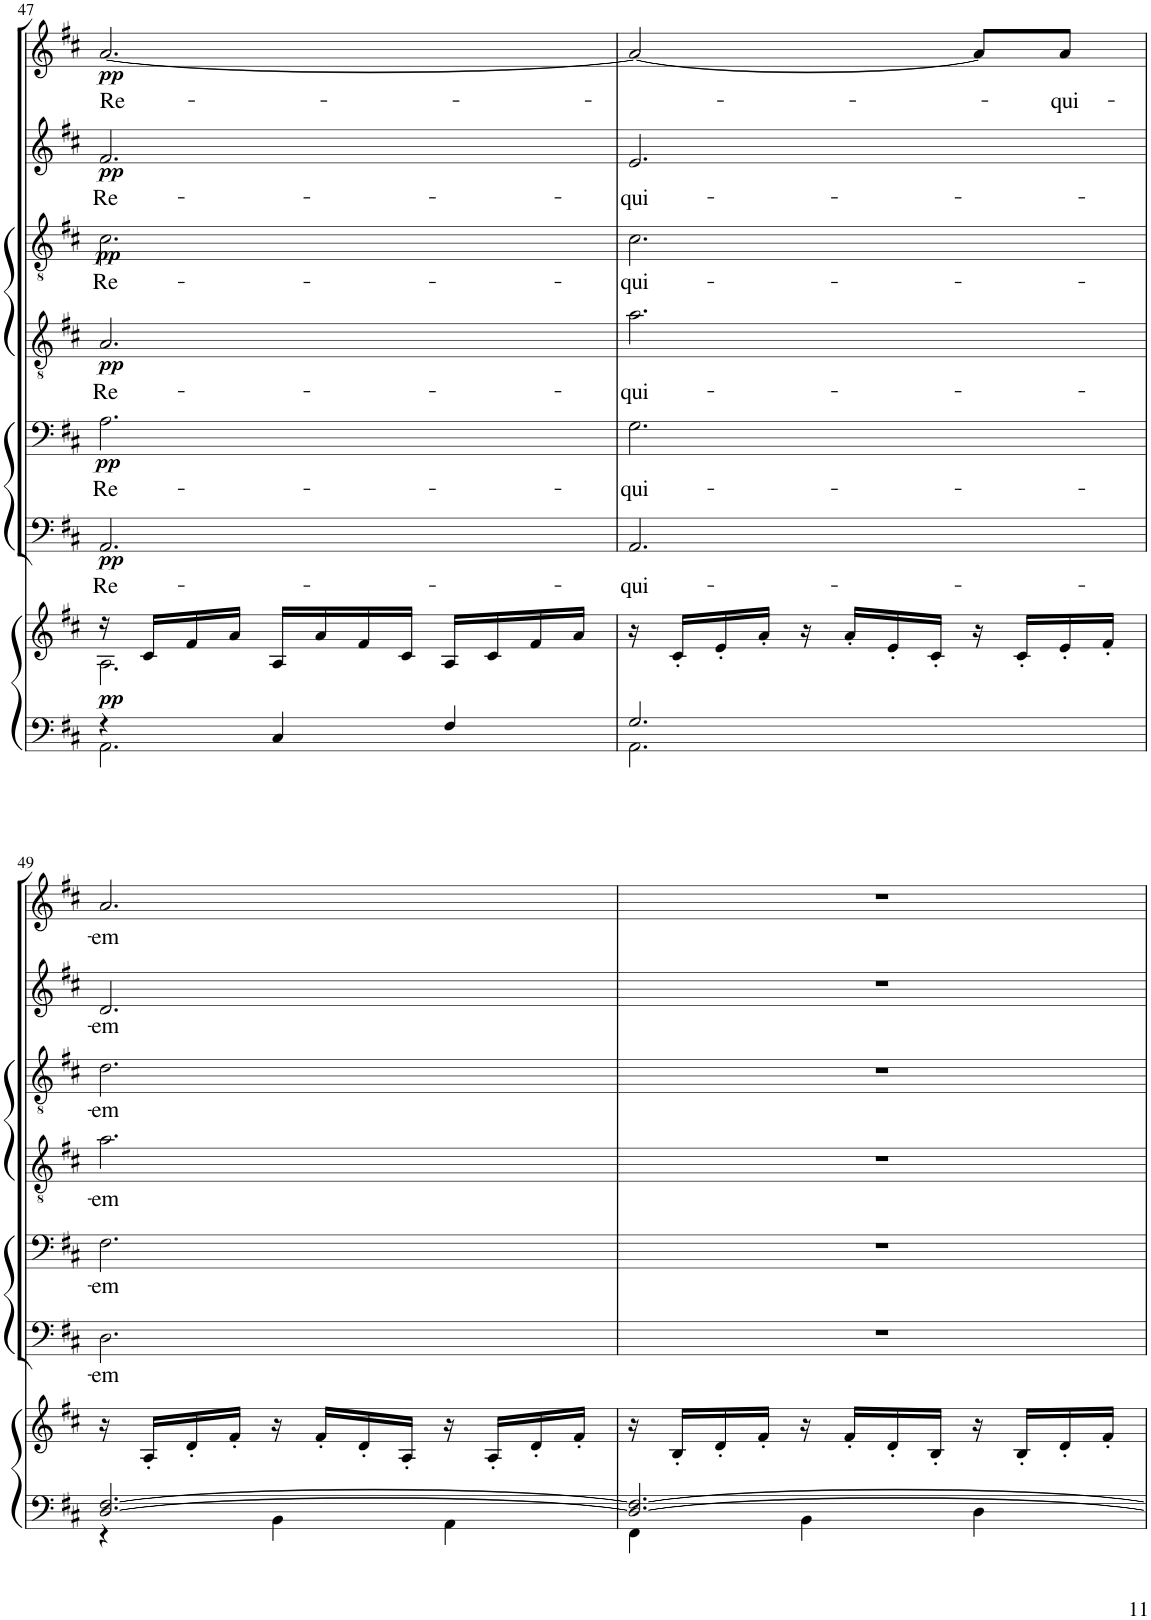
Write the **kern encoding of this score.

**kern	**kern	**dynam	**kern	**text	**dynam	**kern	**text	**dynam	**kern	**text	**dynam	**kern	**text	**dynam	**kern	**text	**dynam	**kern	**text	**dynam
*part7	*part7	*part7	*part6	*part6	*part6	*part5	*part5	*part5	*part4	*part4	*part4	*part3	*part3	*part3	*part2	*part2	*part2	*part1	*part1	*part1
*staff8	*staff7	*staff7/8	*staff6	*staff6	*staff6	*staff5	*staff5	*staff5	*staff4	*staff4	*staff4	*staff3	*staff3	*staff3	*staff2	*staff2	*staff2	*staff1	*staff1	*staff1
*I"PIANO	*	*	*I"BASSES II	*	*	*I"BASSES I	*	*	*I"TÉNORS II	*	*	*I"TÉNORS I	*	*	*I"ALTOS	*	*	*I"SOPRANOS	*	*
*I'Pno	*	*	*	*	*	*	*	*	*	*	*	*	*	*	*	*	*	*	*	*
!!LO:PB:g=z
*clefF4	*clefG2	*	*clefF4	*	*	*clefF4	*	*	*clefGv2	*	*	*clefGv2	*	*	*clefG2	*	*	*clefG2	*	*
*k[f#c#]	*k[f#c#]	*	*k[f#c#]	*	*	*k[f#c#]	*	*	*k[f#c#]	*	*	*k[f#c#]	*	*	*k[f#c#]	*	*	*k[f#c#]	*	*
*M3/4	*M3/4	*	*M3/4	*	*	*M3/4	*	*	*M3/4	*	*	*M3/4	*	*	*M3/4	*	*	*M3/4	*	*
=47	=47	=47	=47	=47	=47	=47	=47	=47	=47	=47	=47	=47	=47	=47	=47	=47	=47	=47	=47	=47
*^	*^	*	*	*	*	*	*	*	*	*	*	*	*	*	*	*	*	*	*	*
!	!	!	!	!LO:DY:b	!	!LO:LY:b	!LO:DY:b	!	!LO:LY:b	!LO:DY:b	!	!LO:LY:b	!LO:DY:b	!	!LO:LY:b	!LO:DY:b	!	!LO:LY:b	!LO:DY:b	!	!LO:LY:b	!LO:DY:b
4r	2.AA\	16r	2.A\	pp	2.AA/	Re-	pp	2.A\	Re-	pp	2.A/	Re-	pp	2.c#\	Re-	pp	2.f#/	Re-	pp	[2.a/	Re-	pp
.	.	16c#/LL	.	.	.	.	.	.	.	.	.	.	.	.	.	.	.	.	.	.	.	.
.	.	16f#/	.	.	.	.	.	.	.	.	.	.	.	.	.	.	.	.	.	.	.	.
.	.	16a/JJ	.	.	.	.	.	.	.	.	.	.	.	.	.	.	.	.	.	.	.	.
4C#/	.	16A/LL	.	.	.	.	.	.	.	.	.	.	.	.	.	.	.	.	.	.	.	.
.	.	16a/	.	.	.	.	.	.	.	.	.	.	.	.	.	.	.	.	.	.	.	.
.	.	16f#/	.	.	.	.	.	.	.	.	.	.	.	.	.	.	.	.	.	.	.	.
.	.	16c#/JJ	.	.	.	.	.	.	.	.	.	.	.	.	.	.	.	.	.	.	.	.
4F#/	.	16A/LL	.	.	.	.	.	.	.	.	.	.	.	.	.	.	.	.	.	.	.	.
.	.	16c#/	.	.	.	.	.	.	.	.	.	.	.	.	.	.	.	.	.	.	.	.
.	.	16f#/	.	.	.	.	.	.	.	.	.	.	.	.	.	.	.	.	.	.	.	.
.	.	16a/JJ	.	.	.	.	.	.	.	.	.	.	.	.	.	.	.	.	.	.	.	.
*	*	*v	*v	*	*	*	*	*	*	*	*	*	*	*	*	*	*	*	*	*	*	*
=48	=48	=48	=48	=48	=48	=48	=48	=48	=48	=48	=48	=48	=48	=48	=48	=48	=48	=48	=48	=48	=48
!	!	!	!	!	!LO:LY:b	!	!	!LO:LY:b	!	!	!LO:LY:b	!	!	!LO:LY:b	!	!	!LO:LY:b	!	!	!	!
2.G/	2.AA\	16r	.	2.AA/	-qui-	.	2.G\	-qui-	.	2.a\	-qui-	.	2.c#\	-qui-	.	2.e/	-qui-	.	2a/_	.	.
.	.	16c#'/LL	.	.	.	.	.	.	.	.	.	.	.	.	.	.	.	.	.	.	.
.	.	16e'/	.	.	.	.	.	.	.	.	.	.	.	.	.	.	.	.	.	.	.
.	.	16a'/JJ	.	.	.	.	.	.	.	.	.	.	.	.	.	.	.	.	.	.	.
.	.	16r	.	.	.	.	.	.	.	.	.	.	.	.	.	.	.	.	.	.	.
.	.	16a'/LL	.	.	.	.	.	.	.	.	.	.	.	.	.	.	.	.	.	.	.
.	.	16e'/	.	.	.	.	.	.	.	.	.	.	.	.	.	.	.	.	.	.	.
.	.	16c#'/JJ	.	.	.	.	.	.	.	.	.	.	.	.	.	.	.	.	.	.	.
.	.	16r	.	.	.	.	.	.	.	.	.	.	.	.	.	.	.	.	8a/L]	.	.
.	.	16c#'/LL	.	.	.	.	.	.	.	.	.	.	.	.	.	.	.	.	.	.	.
!	!	!	!	!	!	!	!	!	!	!	!	!	!	!	!	!	!	!	!	!LO:LY:b	!
.	.	16e'/	.	.	.	.	.	.	.	.	.	.	.	.	.	.	.	.	8a/J	-qui-	.
.	.	16f#'/JJ	.	.	.	.	.	.	.	.	.	.	.	.	.	.	.	.	.	.	.
!!LO:LB:g=z
=49	=49	=49	=49	=49	=49	=49	=49	=49	=49	=49	=49	=49	=49	=49	=49	=49	=49	=49	=49	=49	=49
!	!	!	!	!	!LO:LY:b	!	!	!LO:LY:b	!	!	!LO:LY:b	!	!	!LO:LY:b	!	!	!LO:LY:b	!	!	!LO:LY:b	!
[2.D/ [2.F#/	4r	16r	.	2.D\	-em	.	2.F#\	-em	.	2.a\	-em	.	2.d\	-em	.	2.d/	-em	.	2.a/	-em	.
.	.	16A'/LL	.	.	.	.	.	.	.	.	.	.	.	.	.	.	.	.	.	.	.
.	.	16d'/	.	.	.	.	.	.	.	.	.	.	.	.	.	.	.	.	.	.	.
.	.	16f#'/JJ	.	.	.	.	.	.	.	.	.	.	.	.	.	.	.	.	.	.	.
.	4BB\	16r	.	.	.	.	.	.	.	.	.	.	.	.	.	.	.	.	.	.	.
.	.	16f#'/LL	.	.	.	.	.	.	.	.	.	.	.	.	.	.	.	.	.	.	.
.	.	16d'/	.	.	.	.	.	.	.	.	.	.	.	.	.	.	.	.	.	.	.
.	.	16A'/JJ	.	.	.	.	.	.	.	.	.	.	.	.	.	.	.	.	.	.	.
.	4AA\	16r	.	.	.	.	.	.	.	.	.	.	.	.	.	.	.	.	.	.	.
.	.	16A'/LL	.	.	.	.	.	.	.	.	.	.	.	.	.	.	.	.	.	.	.
.	.	16d'/	.	.	.	.	.	.	.	.	.	.	.	.	.	.	.	.	.	.	.
.	.	16f#'/JJ	.	.	.	.	.	.	.	.	.	.	.	.	.	.	.	.	.	.	.
=50	=50	=50	=50	=50	=50	=50	=50	=50	=50	=50	=50	=50	=50	=50	=50	=50	=50	=50	=50	=50	=50
2.D/_ 2.F#/_	4FF#\	16r	.	2.r	.	.	2.r	.	.	2.r	.	.	2.r	.	.	2.r	.	.	2.r	.	.
.	.	16B'/LL	.	.	.	.	.	.	.	.	.	.	.	.	.	.	.	.	.	.	.
.	.	16d'/	.	.	.	.	.	.	.	.	.	.	.	.	.	.	.	.	.	.	.
.	.	16f#'/JJ	.	.	.	.	.	.	.	.	.	.	.	.	.	.	.	.	.	.	.
.	4BB\	16r	.	.	.	.	.	.	.	.	.	.	.	.	.	.	.	.	.	.	.
.	.	16f#'/LL	.	.	.	.	.	.	.	.	.	.	.	.	.	.	.	.	.	.	.
.	.	16d'/	.	.	.	.	.	.	.	.	.	.	.	.	.	.	.	.	.	.	.
.	.	16B'/JJ	.	.	.	.	.	.	.	.	.	.	.	.	.	.	.	.	.	.	.
.	4D\	16r	.	.	.	.	.	.	.	.	.	.	.	.	.	.	.	.	.	.	.
.	.	16B'/LL	.	.	.	.	.	.	.	.	.	.	.	.	.	.	.	.	.	.	.
.	.	16d'/	.	.	.	.	.	.	.	.	.	.	.	.	.	.	.	.	.	.	.
.	.	16f#'/JJ	.	.	.	.	.	.	.	.	.	.	.	.	.	.	.	.	.	.	.
*v	*v	*	*	*	*	*	*	*	*	*	*	*	*	*	*	*	*	*	*	*	*
=	=	=	=	=	=	=	=	=	=	=	=	=	=	=	=	=	=	=	=	=
*-	*-	*-	*-	*-	*-	*-	*-	*-	*-	*-	*-	*-	*-	*-	*-	*-	*-	*-	*-	*-
